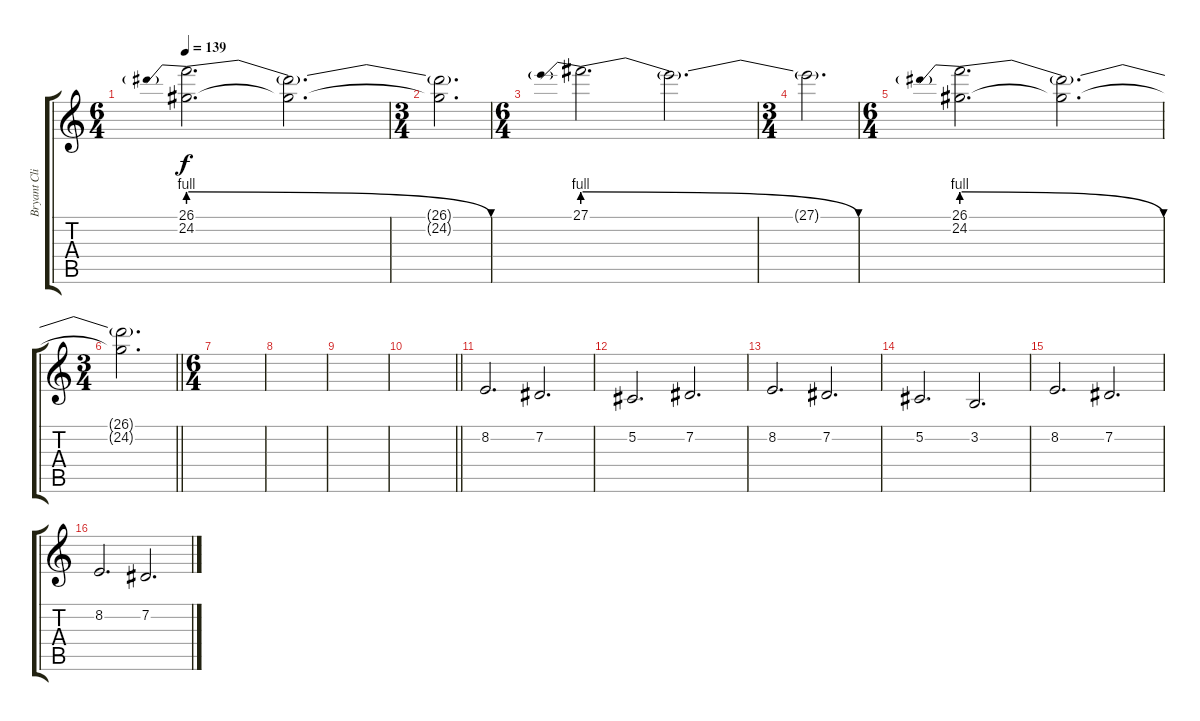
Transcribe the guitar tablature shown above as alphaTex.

\track ("Bryant Clifford Meyer" "Bryant Cli") {instrument fx1rain}
\staff {score tabs}
\tuning (Db4 Ab3 E3 B2 Gb2 B1) {hide}
\ts (6 4)
\tempo 139
\clef g2
\ks c
(26.1{be (prebendrelease 0 4 60 0)} 24.2).2{d dy f volume 9 instrument voiceoohs} (26.1{t} 24.2{t}).2{d volume 0} |
\ts (3 4)
(26.1{t} 24.2{t}).2{d} |
\ts (6 4)
27.1{be (prebendrelease 0 4 60 0)}.2{d volume 9} 27.1{t}.2{d volume 0} |
\ts (3 4)
27.1{t}.2{d} |
\ts (6 4)
(26.1{be (prebendrelease 0 4 60 0)} 24.2).2{d volume 9 instrument voiceoohs} (26.1{t} 24.2{t}).2{d volume 0} |
\ts (3 4)
\barLineRight lightlight
(26.1{t} 24.2{t}).2{d} |
\ts (6 4)
\section ("" "")
|
|
|
\barLineRight lightlight
|
\section ("" "")
8.2.2{d volume 12 instrument fx1rain} 7.2.2{d} |
5.2.2{d} 7.2.2{d} |
8.2.2{d} 7.2.2{d} |
5.2.2{d} 3.2.2{d} |
8.2.2{d} 7.2.2{d} |
8.2.2{d} 7.2.2{d}
